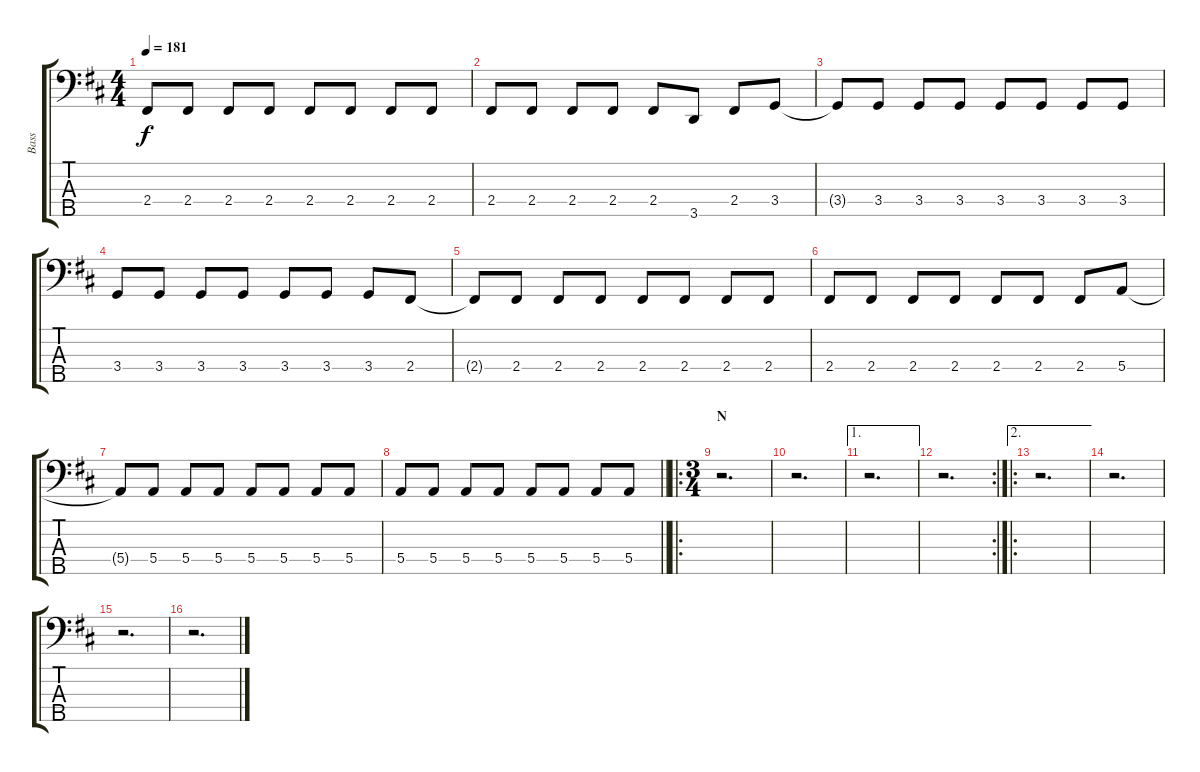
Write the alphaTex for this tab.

\track ("Bass" "Bass") {instrument electricbassfinger}
\staff {score tabs}
\tuning (G2 D2 A1 E1 B0) {hide}
\ts (4 4)
\tempo 181
\clef f4
\ks d
2.4{t}.8{dy f} 2.4.8 2.4.8 2.4.8 2.4.8 2.4.8 2.4.8 2.4.8 |
2.4.8 2.4.8 2.4.8 2.4.8 2.4.8 3.5.8 2.4.8 3.4.8 |
3.4{t}.8 3.4.8 3.4.8 3.4.8 3.4.8 3.4.8 3.4.8 3.4.8 |
3.4.8 3.4.8 3.4.8 3.4.8 3.4.8 3.4.8 3.4.8 2.4.8 |
2.4{t}.8 2.4.8 2.4.8 2.4.8 2.4.8 2.4.8 2.4.8 2.4.8 |
2.4.8 2.4.8 2.4.8 2.4.8 2.4.8 2.4.8 2.4.8 5.4.8 |
5.4{t}.8 5.4.8 5.4.8 5.4.8 5.4.8 5.4.8 5.4.8 5.4.8 |
\barLineRight lightlight
5.4.8 5.4.8 5.4.8 5.4.8 5.4.8 5.4.8 5.4.8 5.4.8 |
\ro
\ts (3 4)
\section ("" "N")
r.2{d} |
r.2{d} |
\ae 1
r.2{d} |
\rc 2
r.2{d} |
\ae 2
\ro
r.2{d} |
r.2{d} |
r.2{d} |
r.2{d}
